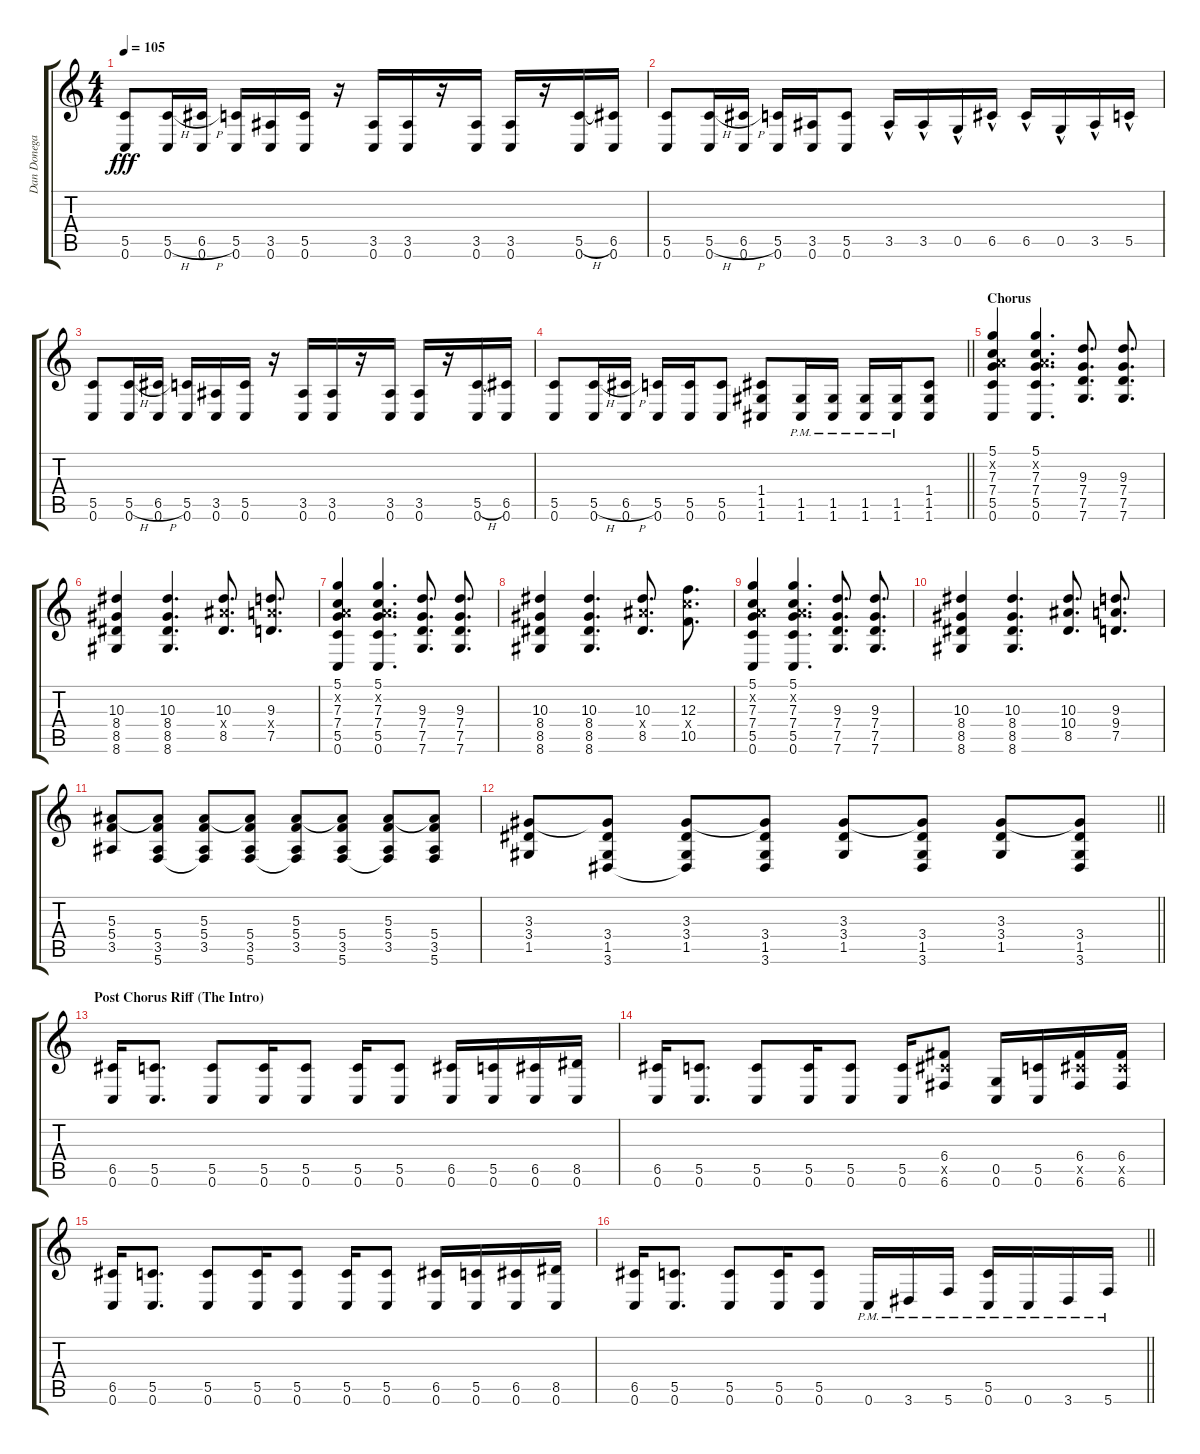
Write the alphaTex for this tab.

\track ("Dan Donegan (Guitar)" "Dan Donega") {instrument distortionguitar}
\staff {score tabs}
\tuning (D4 A3 F3 C3 G2 C2) {hide}
\ts (4 4)
\tempo 105
\clef g2
\ks c
(5.5 0.6).8{dy fff} (5.5{h} 0.6).16 (6.5{h} 0.6).16 (5.5 0.6).16 (3.5 0.6).16 (5.5 0.6).16 r.16 (3.5 0.6).16 (3.5 0.6).16 r.16 (3.5 0.6).16 (3.5 0.6).16 r.16 (5.5{h} 0.6).16 (6.5 0.6).16 |
(5.5 0.6).8 (5.5{h} 0.6).16 (6.5{h} 0.6).16 (5.5 0.6).16 (3.5 0.6).16 (5.5 0.6).8 3.5{hac}.16 3.5{hac}.16 0.5{hac}.16 6.5{hac}.16 6.5{hac}.16 0.5{hac}.16 3.5{hac}.16 5.5{hac}.16 |
(5.5 0.6).8 (5.5{h} 0.6).16 (6.5{h} 0.6).16 (5.5 0.6).16 (3.5 0.6).16 (5.5 0.6).16 r.16 (3.5 0.6).16 (3.5 0.6).16 r.16 (3.5 0.6).16 (3.5 0.6).16 r.16 (5.5{h} 0.6).16 (6.5 0.6).16 |
\barLineRight lightlight
(5.5 0.6).8 (5.5{h} 0.6).16 (6.5{h} 0.6).16 (5.5 0.6).16 (5.5 0.6).16 (5.5 0.6).8 (1.4 1.5 1.6).8 (1.5{pm} 1.6{pm}).16 (1.5{pm} 1.6{pm}).16 (1.5{pm} 1.6{pm}).16 (1.5{pm} 1.6{pm}).16 (1.4 1.5 1.6).8 |
\section ("" "Chorus")
(5.1 0.2{x} 7.3 7.4 5.5 0.6).4 (5.1 0.2{x} 7.3 7.4 5.5 0.6).4{d} (9.3 7.4 7.5 7.6).8{d} (9.3 7.4 7.5 7.6).8{d} |
(10.3 8.4 8.5 8.6).4 (10.3 8.4 8.5 8.6).4{d} (10.3 10.4{x} 8.5).8{d} (9.3 9.4{x} 7.5).8{d} |
(5.1 0.2{x} 7.3 7.4 5.5 0.6).4 (5.1 0.2{x} 7.3 7.4 5.5 0.6).4{d} (9.3 7.4 7.5 7.6).8{d} (9.3 7.4 7.5 7.6).8{d} |
(10.3 8.4 8.5 8.6).4 (10.3 8.4 8.5 8.6).4{d} (10.3 10.4{x} 8.5).8{d} (12.3 12.4{x} 10.5).8{d} |
(5.1 0.2{x} 7.3 7.4 5.5 0.6).4 (5.1 0.2{x} 7.3 7.4 5.5 0.6).4{d} (9.3 7.4 7.5 7.6).8{d} (9.3 7.4 7.5 7.6).8{d} |
(10.3 8.4 8.5 8.6).4 (10.3 8.4 8.5 8.6).4{d} (10.3 10.4 8.5).8{d} (9.3 9.4 7.5).8{d} |
(5.3 5.4 3.5).8 (5.3{t} 5.4 3.5 5.6).8 (5.3 5.4 3.5 5.6{t}).8 (5.3{t} 5.4 3.5 5.6).8 (5.3 5.4 3.5 5.6{t}).8 (5.3{t} 5.4 3.5 5.6).8 (5.3 5.4 3.5 5.6{t}).8 (5.3{t} 5.4 3.5 5.6).8 |
\barLineRight lightlight
(3.3 3.4 1.5).8 (3.3{t} 3.4 1.5 3.6).8 (3.3 3.4 1.5 3.6{t}).8 (3.3{t} 3.4 1.5 3.6).8 (3.3 3.4 1.5).8 (3.3{t} 3.4 1.5 3.6).8 (3.3 3.4 1.5).8 (3.3{t} 3.4 1.5 3.6).8 |
\section ("" "Post Chorus Riff (The Intro)")
(6.5 0.6).16 (5.5 0.6).8{d} (5.5 0.6).8 (5.5 0.6).16 (5.5 0.6).8 (5.5 0.6).16 (5.5 0.6).8 (6.5 0.6).16 (5.5 0.6).16 (6.5 0.6).16 (8.5 0.6).16 |
(6.5 0.6).16 (5.5 0.6).8{d} (5.5 0.6).8 (5.5 0.6).16 (5.5 0.6).8 (5.5 0.6).16 (6.4 6.5{x} 6.6).8 (0.5 0.6).16 (5.5 0.6).16 (6.4 6.5{x} 6.6).16 (6.4 6.5{x} 6.6).16 |
(6.5 0.6).16 (5.5 0.6).8{d} (5.5 0.6).8 (5.5 0.6).16 (5.5 0.6).8 (5.5 0.6).16 (5.5 0.6).8 (6.5 0.6).16 (5.5 0.6).16 (6.5 0.6).16 (8.5 0.6).16 |
\barLineRight lightlight
(6.5 0.6).16 (5.5 0.6).8{d} (5.5 0.6).8 (5.5 0.6).16 (5.5 0.6).8 0.6{pm}.16 3.6{pm}.16 5.6{pm}.16 (5.5{pm} 0.6{pm}).16 0.6{pm}.16 3.6{pm}.16 5.6{pm}.16
